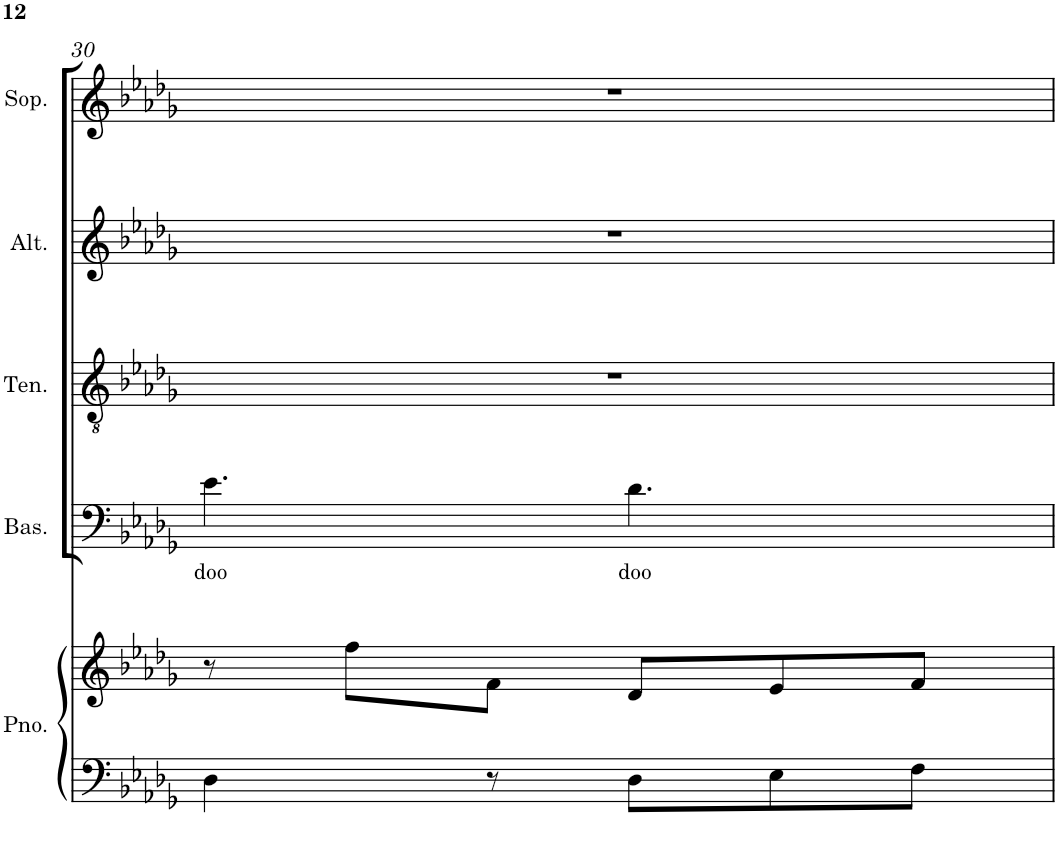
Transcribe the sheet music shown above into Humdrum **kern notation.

**kern	**kern	**kern	**text	**kern	**kern	**kern
*part5	*part5	*part4	*part4	*part3	*part2	*part1
*staff6	*staff5	*staff4	*staff4	*staff3	*staff2	*staff1
*I"Piano	*	*I"Bass	*	*I"Tenor	*I"Alto	*I"Soprano
*I'Pno.	*	*I'Bas.	*	*I'Ten.	*I'Alt.	*I'Sop.
!!LO:PB:g=z
*clefF4	*clefG2	*clefF4	*	*clefGv2	*clefG2	*clefG2
*k[b-e-a-d-g-]	*k[b-e-a-d-g-]	*k[b-e-a-d-g-]	*	*k[b-e-a-d-g-]	*k[b-e-a-d-g-]	*k[b-e-a-d-g-]
*D-:	*D-:	*D-:	*	*D-:	*D-:	*D-:
*M6/8	*M6/8	*M6/8	*	*M6/8	*M6/8	*M6/8
=30	=30	=30	=30	=30	=30	=30
!	!	!	!LO:LY:b	!	!	!
4D-\	8r	4.e-\	doo	2.r	2.r	2.r
.	8ff\L	.	.	.	.	.
8r	8f\J	.	.	.	.	.
!	!	!	!LO:LY:b	!	!	!
8D-\L	8d-/L	4.d-\	doo	.	.	.
8E-\	8e-/	.	.	.	.	.
8F\J	8f/J	.	.	.	.	.
=	=	=	=	=	=	=
*-	*-	*-	*-	*-	*-	*-
